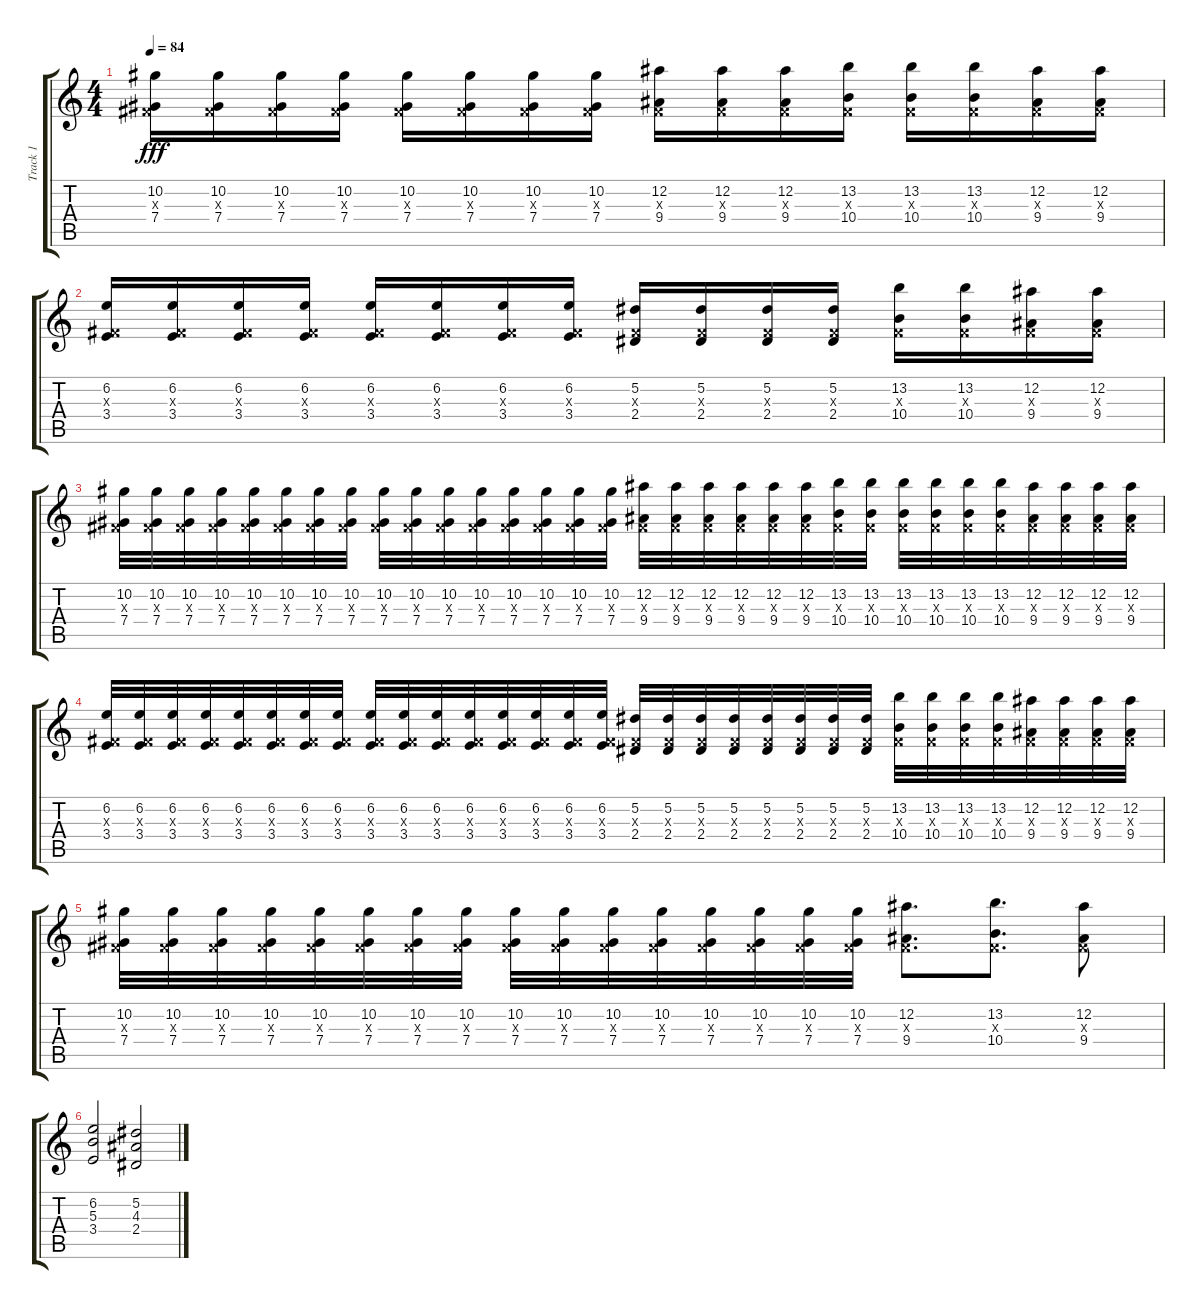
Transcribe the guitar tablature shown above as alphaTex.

\track ("Track 1" "Track 1") {instrument electricguitarclean}
\staff {score tabs}
\tuning (Eb4 Bb3 Gb3 Db3 Ab2 Eb2) {hide}
\ts (4 4)
\tempo 84
\clef g2
\ks c
(10.2 0.3{x} 7.4).16{dy fff instrument distortionguitar} (10.2 0.3{x} 7.4).16 (10.2 0.3{x} 7.4).16 (10.2 0.3{x} 7.4).16 (10.2 0.3{x} 7.4).16 (10.2 0.3{x} 7.4).16 (10.2 0.3{x} 7.4).16 (10.2 0.3{x} 7.4).16 (12.2 0.3{x} 9.4).16 (12.2 0.3{x} 9.4).16 (12.2 0.3{x} 9.4).16 (13.2 0.3{x} 10.4).16 (13.2 0.3{x} 10.4).16 (13.2 0.3{x} 10.4).16 (12.2 0.3{x} 9.4).16 (12.2 0.3{x} 9.4).16 |
(6.2 0.3{x} 3.4).16 (6.2 0.3{x} 3.4).16 (6.2 0.3{x} 3.4).16 (6.2 0.3{x} 3.4).16 (6.2 0.3{x} 3.4).16 (6.2 0.3{x} 3.4).16 (6.2 0.3{x} 3.4).16 (6.2 0.3{x} 3.4).16 (5.2 0.3{x} 2.4).16 (5.2 0.3{x} 2.4).16 (5.2 0.3{x} 2.4).16 (5.2 0.3{x} 2.4).16 (13.2 0.3{x} 10.4).16 (13.2 0.3{x} 10.4).16 (12.2 0.3{x} 9.4).16 (12.2 0.3{x} 9.4).16 |
(10.2 0.3{x} 7.4).32 (10.2 0.3{x} 7.4).32 (10.2 0.3{x} 7.4).32 (10.2 0.3{x} 7.4).32 (10.2 0.3{x} 7.4).32 (10.2 0.3{x} 7.4).32 (10.2 0.3{x} 7.4).32 (10.2 0.3{x} 7.4).32 (10.2 0.3{x} 7.4).32 (10.2 0.3{x} 7.4).32 (10.2 0.3{x} 7.4).32 (10.2 0.3{x} 7.4).32 (10.2 0.3{x} 7.4).32 (10.2 0.3{x} 7.4).32 (10.2 0.3{x} 7.4).32 (10.2 0.3{x} 7.4).32 (12.2 0.3{x} 9.4).32 (12.2 0.3{x} 9.4).32 (12.2 0.3{x} 9.4).32 (12.2 0.3{x} 9.4).32 (12.2 0.3{x} 9.4).32 (12.2 0.3{x} 9.4).32 (13.2 0.3{x} 10.4).32 (13.2 0.3{x} 10.4).32 (13.2 0.3{x} 10.4).32 (13.2 0.3{x} 10.4).32 (13.2 0.3{x} 10.4).32 (13.2 0.3{x} 10.4).32 (12.2 0.3{x} 9.4).32 (12.2 0.3{x} 9.4).32 (12.2 0.3{x} 9.4).32 (12.2 0.3{x} 9.4).32 |
(6.2 0.3{x} 3.4).32 (6.2 0.3{x} 3.4).32 (6.2 0.3{x} 3.4).32 (6.2 0.3{x} 3.4).32 (6.2 0.3{x} 3.4).32 (6.2 0.3{x} 3.4).32 (6.2 0.3{x} 3.4).32 (6.2 0.3{x} 3.4).32 (6.2 0.3{x} 3.4).32 (6.2 0.3{x} 3.4).32 (6.2 0.3{x} 3.4).32 (6.2 0.3{x} 3.4).32 (6.2 0.3{x} 3.4).32 (6.2 0.3{x} 3.4).32 (6.2 0.3{x} 3.4).32 (6.2 0.3{x} 3.4).32 (5.2 0.3{x} 2.4).32 (5.2 0.3{x} 2.4).32 (5.2 0.3{x} 2.4).32 (5.2 0.3{x} 2.4).32 (5.2 0.3{x} 2.4).32 (5.2 0.3{x} 2.4).32 (5.2 0.3{x} 2.4).32 (5.2 0.3{x} 2.4).32 (13.2 0.3{x} 10.4).32 (13.2 0.3{x} 10.4).32 (13.2 0.3{x} 10.4).32 (13.2 0.3{x} 10.4).32 (12.2 0.3{x} 9.4).32 (12.2 0.3{x} 9.4).32 (12.2 0.3{x} 9.4).32 (12.2 0.3{x} 9.4).32 |
(10.2 0.3{x} 7.4).32 (10.2 0.3{x} 7.4).32 (10.2 0.3{x} 7.4).32 (10.2 0.3{x} 7.4).32 (10.2 0.3{x} 7.4).32 (10.2 0.3{x} 7.4).32 (10.2 0.3{x} 7.4).32 (10.2 0.3{x} 7.4).32 (10.2 0.3{x} 7.4).32 (10.2 0.3{x} 7.4).32 (10.2 0.3{x} 7.4).32 (10.2 0.3{x} 7.4).32 (10.2 0.3{x} 7.4).32 (10.2 0.3{x} 7.4).32 (10.2 0.3{x} 7.4).32 (10.2 0.3{x} 7.4).32 (12.2 0.3{x} 9.4).8{d} (13.2 0.3{x} 10.4).8{d} (12.2 0.3{x} 9.4).8 |
(6.2 5.3 3.4).2 (5.2 4.3 2.4).2
